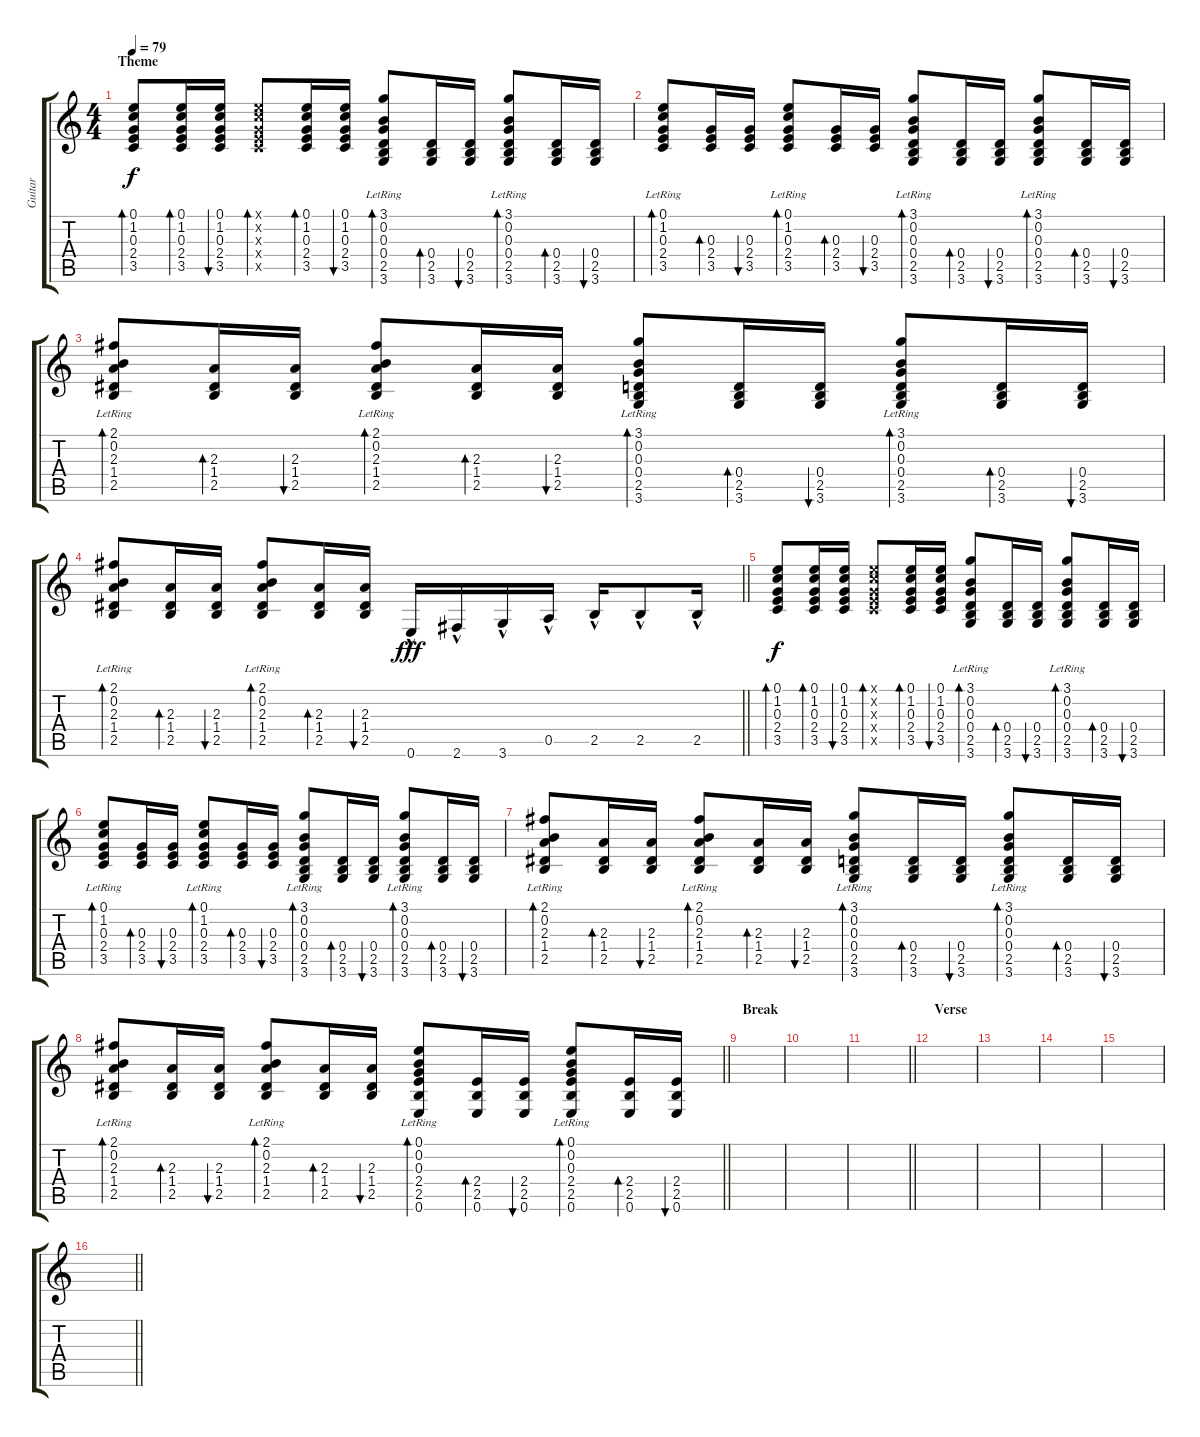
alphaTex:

\track ("Guitar" "Guitar") {instrument acousticguitarsteel}
\staff {score tabs}
\tuning (E4 B3 G3 D3 A2 E2) {hide}
\ts (4 4)
\section ("" "Theme")
\tempo 79
\clef g2
\ks c
(0.1 1.2 0.3 2.4 3.5).8{bd 60 dy f} (0.1 1.2 0.3 2.4 3.5).16{bd 60} (0.1 1.2 0.3 2.4 3.5).16{bu 60} (0.1{x} 1.2{x} 0.3{x} 2.4{x} 3.5{x}).8{bd 60} (0.1 1.2 0.3 2.4 3.5).16{bd 60} (0.1 1.2 0.3 2.4 3.5).16{bu 60} (3.1{lr} 0.2{lr} 0.3{lr} 0.4 2.5 3.6).8{bd 60} (0.4 2.5 3.6).16{bd 60} (0.4 2.5 3.6).16{bu 60} (3.1{lr} 0.2{lr} 0.3{lr} 0.4 2.5 3.6).8{bd 60} (0.4 2.5 3.6).16{bd 60} (0.4 2.5 3.6).16{bu 60} |
(0.1{lr} 1.2{lr} 0.3 2.4 3.5).8{bd 60} (0.3 2.4 3.5).16{bd 60} (0.3 2.4 3.5).16{bu 60} (0.1{lr} 1.2{lr} 0.3 2.4 3.5).8{bd 60} (0.3 2.4 3.5).16{bd 60} (0.3 2.4 3.5).16{bu 60} (3.1{lr} 0.2{lr} 0.3{lr} 0.4 2.5 3.6).8{bd 60} (0.4 2.5 3.6).16{bd 60} (0.4 2.5 3.6).16{bu 60} (3.1{lr} 0.2{lr} 0.3{lr} 0.4 2.5 3.6).8{bd 60} (0.4 2.5 3.6).16{bd 60} (0.4 2.5 3.6).16{bu 60} |
(2.1{lr} 0.2{lr} 2.3 1.4 2.5).8{bd 60} (2.3 1.4 2.5).16{bd 60} (2.3 1.4 2.5).16{bu 60} (2.1{lr} 0.2{lr} 2.3 1.4 2.5).8{bd 60} (2.3 1.4 2.5).16{bd 60} (2.3 1.4 2.5).16{bu 60} (3.1{lr} 0.2{lr} 0.3{lr} 0.4 2.5 3.6).8{bd 60} (0.4 2.5 3.6).16{bd 60} (0.4 2.5 3.6).16{bu 60} (3.1{lr} 0.2{lr} 0.3{lr} 0.4 2.5 3.6).8{bd 60} (0.4 2.5 3.6).16{bd 60} (0.4 2.5 3.6).16{bu 60} |
\barLineRight lightlight
(2.1{lr} 0.2{lr} 2.3 1.4 2.5).8{bd 60} (2.3 1.4 2.5).16{bd 60} (2.3 1.4 2.5).16{bu 60} (2.1{lr} 0.2{lr} 2.3 1.4 2.5).8{bd 60} (2.3 1.4 2.5).16{bd 60} (2.3 1.4 2.5).16{bu 60} 0.6{hac}.16{dy fff} 2.6{hac}.16 3.6{hac}.16 0.5{hac}.16 2.5{hac}.16 2.5{hac}.8 2.5{hac}.16 |
(0.1 1.2 0.3 2.4 3.5).8{bd 60 dy f} (0.1 1.2 0.3 2.4 3.5).16{bd 60} (0.1 1.2 0.3 2.4 3.5).16{bu 60} (0.1{x} 1.2{x} 0.3{x} 2.4{x} 3.5{x}).8{bd 60} (0.1 1.2 0.3 2.4 3.5).16{bd 60} (0.1 1.2 0.3 2.4 3.5).16{bu 60} (3.1{lr} 0.2{lr} 0.3{lr} 0.4 2.5 3.6).8{bd 60} (0.4 2.5 3.6).16{bd 60} (0.4 2.5 3.6).16{bu 60} (3.1{lr} 0.2{lr} 0.3{lr} 0.4 2.5 3.6).8{bd 60} (0.4 2.5 3.6).16{bd 60} (0.4 2.5 3.6).16{bu 60} |
(0.1{lr} 1.2{lr} 0.3 2.4 3.5).8{bd 60} (0.3 2.4 3.5).16{bd 60} (0.3 2.4 3.5).16{bu 60} (0.1{lr} 1.2{lr} 0.3 2.4 3.5).8{bd 60} (0.3 2.4 3.5).16{bd 60} (0.3 2.4 3.5).16{bu 60} (3.1{lr} 0.2{lr} 0.3{lr} 0.4 2.5 3.6).8{bd 60} (0.4 2.5 3.6).16{bd 60} (0.4 2.5 3.6).16{bu 60} (3.1{lr} 0.2{lr} 0.3{lr} 0.4 2.5 3.6).8{bd 60} (0.4 2.5 3.6).16{bd 60} (0.4 2.5 3.6).16{bu 60} |
(2.1{lr} 0.2{lr} 2.3 1.4 2.5).8{bd 60} (2.3 1.4 2.5).16{bd 60} (2.3 1.4 2.5).16{bu 60} (2.1{lr} 0.2{lr} 2.3 1.4 2.5).8{bd 60} (2.3 1.4 2.5).16{bd 60} (2.3 1.4 2.5).16{bu 60} (3.1{lr} 0.2{lr} 0.3{lr} 0.4 2.5 3.6).8{bd 60} (0.4 2.5 3.6).16{bd 60} (0.4 2.5 3.6).16{bu 60} (3.1{lr} 0.2{lr} 0.3{lr} 0.4 2.5 3.6).8{bd 60} (0.4 2.5 3.6).16{bd 60} (0.4 2.5 3.6).16{bu 60} |
\barLineRight lightlight
(2.1{lr} 0.2{lr} 2.3 1.4 2.5).8{bd 60} (2.3 1.4 2.5).16{bd 60} (2.3 1.4 2.5).16{bu 60} (2.1{lr} 0.2{lr} 2.3 1.4 2.5).8{bd 60} (2.3 1.4 2.5).16{bd 60} (2.3 1.4 2.5).16{bu 60} (0.1{lr} 0.2{lr} 0.3{lr} 2.4 2.5 0.6).8{bd 60} (2.4 2.5 0.6).16{bd 60} (2.4 2.5 0.6).16{bu 60} (0.1{lr} 0.2{lr} 0.3{lr} 2.4 2.5 0.6).8{bd 60} (2.4 2.5 0.6).16{bd 60} (2.4 2.5 0.6).16{bu 60} |
\section ("" "Break")
|
|
\barLineRight lightlight
|
\section ("" "Verse")
|
|
|
|
\barLineRight lightlight
